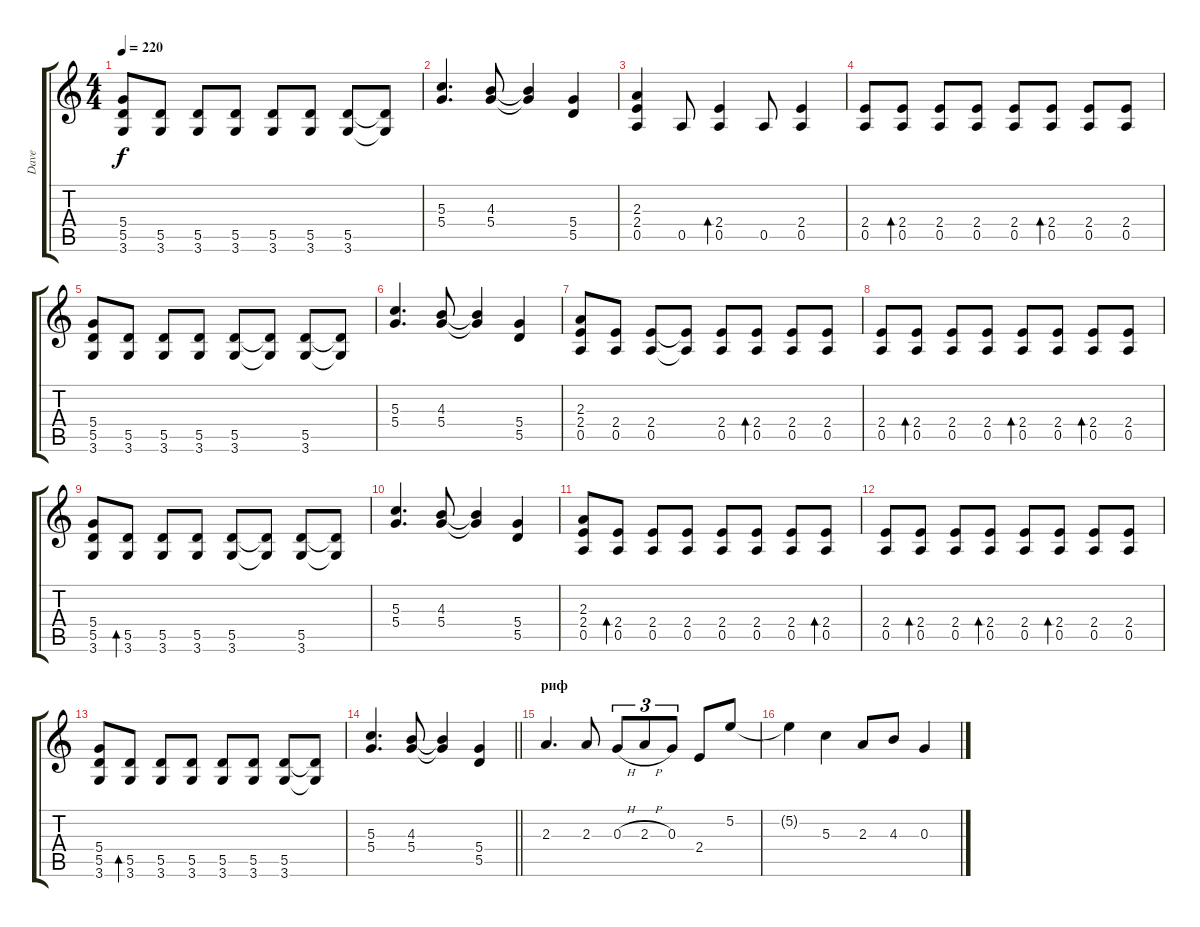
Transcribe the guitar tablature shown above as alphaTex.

\track ("Dave" "Dave") {instrument distortionguitar}
\staff {score tabs}
\tuning (E4 B3 G3 D3 A2 E2) {hide}
\ts (4 4)
\tempo 220
\clef g2
\ks c
(5.4 5.5 3.6).8{dy f} (5.5 3.6).8 (5.5 3.6).8 (5.5 3.6).8 (5.5 3.6).8 (5.5 3.6).8 (5.5 3.6).8 (5.5{t} 3.6{t}).8 |
(5.3 5.4).4{d} (4.3 5.4).8 (4.3{t} 5.4{t}).4 (5.4 5.5).4 |
(2.3 2.4 0.5).4 0.5.8 (2.4 0.5).4{bd 240} 0.5.8 (2.4 0.5).4 |
(2.4 0.5).8 (2.4 0.5).8{bd 240} (2.4 0.5).8 (2.4 0.5).8 (2.4 0.5).8 (2.4 0.5).8{bd 240} (2.4 0.5).8 (2.4 0.5).8 |
(5.4 5.5 3.6).8 (5.5 3.6).8 (5.5 3.6).8 (5.5 3.6).8 (5.5 3.6).8 (5.5{t} 3.6{t}).8 (5.5 3.6).8 (5.5{t} 3.6{t}).8 |
(5.3 5.4).4{d} (4.3 5.4).8 (4.3{t} 5.4{t}).4 (5.4 5.5).4 |
(2.3 2.4 0.5).8 (2.4 0.5).8 (2.4 0.5).8 (2.4{t} 0.5{t}).8 (2.4 0.5).8 (2.4 0.5).8{bd 240} (2.4 0.5).8 (2.4 0.5).8 |
(2.4 0.5).8 (2.4 0.5).8{bd 240} (2.4 0.5).8 (2.4 0.5).8 (2.4 0.5).8{bd 240} (2.4 0.5).8 (2.4 0.5).8{bd 240} (2.4 0.5).8 |
(5.4 5.5 3.6).8 (5.5 3.6).8{bd 240} (5.5 3.6).8 (5.5 3.6).8 (5.5 3.6).8 (5.5{t} 3.6{t}).8 (5.5 3.6).8 (5.5{t} 3.6{t}).8 |
(5.3 5.4).4{d} (4.3 5.4).8 (4.3{t} 5.4{t}).4 (5.4 5.5).4 |
(2.3 2.4 0.5).8 (2.4 0.5).8{bd 240} (2.4 0.5).8 (2.4 0.5).8 (2.4 0.5).8 (2.4 0.5).8 (2.4 0.5).8 (2.4 0.5).8{bd 240} |
(2.4 0.5).8 (2.4 0.5).8{bd 240} (2.4 0.5).8 (2.4 0.5).8{bd 240} (2.4 0.5).8 (2.4 0.5).8{bd 240} (2.4 0.5).8 (2.4 0.5).8 |
(5.4 5.5 3.6).8 (5.5 3.6).8{bd 240} (5.5 3.6).8 (5.5 3.6).8 (5.5 3.6).8 (5.5 3.6).8 (5.5 3.6).8 (5.5{t} 3.6{t}).8 |
\barLineRight lightlight
(5.3 5.4).4{d} (4.3 5.4).8 (4.3{t} 5.4{t}).4 (5.4 5.5).4 |
\section ("" "риф")
2.3.4{d} 2.3.8 0.3{h}.8{tu (3 2)} 2.3{h}.8{tu (3 2)} 0.3.8{tu (3 2)} 2.4.8 5.2.8 |
5.2{t}.4 5.3.4 2.3.8 4.3.8 0.3.4
